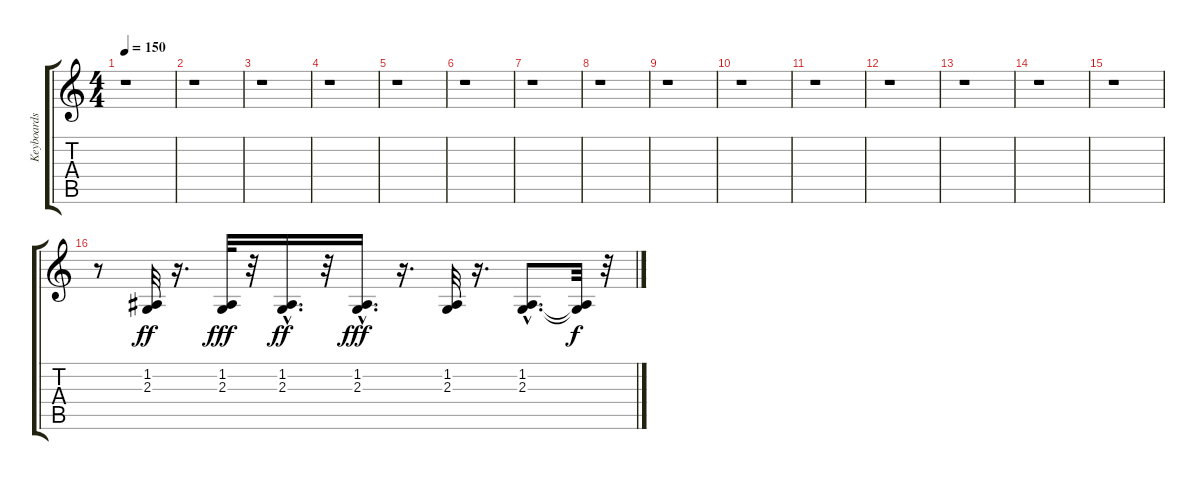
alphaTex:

\track ("Keyboards Back" "Keyboards ") {instrument lead8bassandlead}
\staff {score tabs}
\tuning (D4 A3 F3 C3 G2 D2) {hide}
\ts (4 4)
\tempo 150
\clef g2
\ks c
r.1{dy ff} |
r.1 |
r.1 |
r.1 |
r.1 |
r.1 |
r.1 |
r.1 |
r.1 |
r.1 |
r.1 |
r.1 |
r.1 |
r.1 |
r.1 |
r.8 (1.2 2.3).32 r.16{d} (1.2 2.3).32{dy fff} r.32 (1.2{hac} 2.3{hac}).16{d dy ff} r.32 (1.2{hac} 2.3{hac}).16{d dy fff} r.16{d} (1.2 2.3).32 r.16{d} (1.2{hac} 2.3{hac}).8{d} (1.2{t} 2.3{t}).32{dy f} r.32
